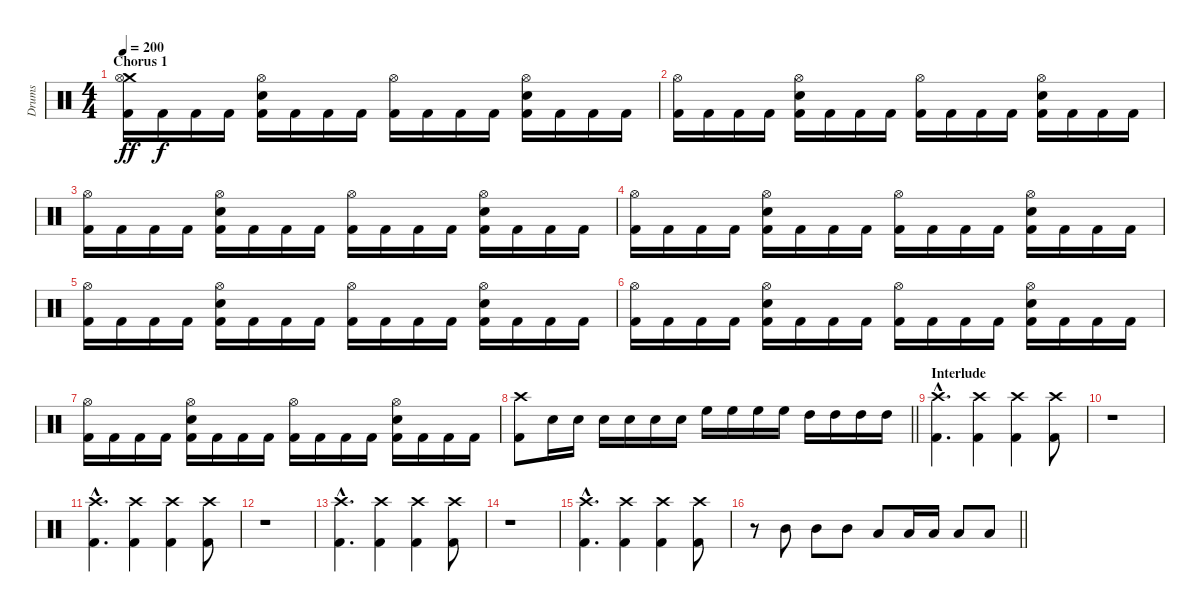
\track ("Drums" "Drums") {instrument percussion}
\staff {score}
\articulation defaults
\ts (4 4)
\section ("" "Chorus 1")
\tempo 200
\clef neutral
\ks c
("Crash medium (hit)" "Hi-Hat (open)" "Kick (hit) 2").16{dy ff} "Kick (hit) 2".16{dy f} "Kick (hit) 2".16 "Kick (hit) 2".16 ("Hi-Hat (open)" "Electric Snare (hit)" "Kick (hit) 2").16 "Kick (hit) 2".16 "Kick (hit) 2".16 "Kick (hit) 2".16 ("Hi-Hat (open)" "Kick (hit) 2").16 "Kick (hit) 2".16 "Kick (hit) 2".16 "Kick (hit) 2".16 ("Hi-Hat (open)" "Electric Snare (hit)" "Kick (hit) 2").16 "Kick (hit) 2".16 "Kick (hit) 2".16 "Kick (hit) 2".16 |
("Hi-Hat (open)" "Kick (hit) 2").16 "Kick (hit) 2".16 "Kick (hit) 2".16 "Kick (hit) 2".16 ("Hi-Hat (open)" "Electric Snare (hit)" "Kick (hit) 2").16 "Kick (hit) 2".16 "Kick (hit) 2".16 "Kick (hit) 2".16 ("Hi-Hat (open)" "Kick (hit) 2").16 "Kick (hit) 2".16 "Kick (hit) 2".16 "Kick (hit) 2".16 ("Hi-Hat (open)" "Electric Snare (hit)" "Kick (hit) 2").16 "Kick (hit) 2".16 "Kick (hit) 2".16 "Kick (hit) 2".16 |
("Hi-Hat (open)" "Kick (hit) 2").16 "Kick (hit) 2".16 "Kick (hit) 2".16 "Kick (hit) 2".16 ("Hi-Hat (open)" "Electric Snare (hit)" "Kick (hit) 2").16 "Kick (hit) 2".16 "Kick (hit) 2".16 "Kick (hit) 2".16 ("Hi-Hat (open)" "Kick (hit) 2").16 "Kick (hit) 2".16 "Kick (hit) 2".16 "Kick (hit) 2".16 ("Hi-Hat (open)" "Electric Snare (hit)" "Kick (hit) 2").16 "Kick (hit) 2".16 "Kick (hit) 2".16 "Kick (hit) 2".16 |
("Hi-Hat (open)" "Kick (hit) 2").16 "Kick (hit) 2".16 "Kick (hit) 2".16 "Kick (hit) 2".16 ("Hi-Hat (open)" "Electric Snare (hit)" "Kick (hit) 2").16 "Kick (hit) 2".16 "Kick (hit) 2".16 "Kick (hit) 2".16 ("Hi-Hat (open)" "Kick (hit) 2").16 "Kick (hit) 2".16 "Kick (hit) 2".16 "Kick (hit) 2".16 ("Hi-Hat (open)" "Electric Snare (hit)" "Kick (hit) 2").16 "Kick (hit) 2".16 "Kick (hit) 2".16 "Kick (hit) 2".16 |
("Hi-Hat (open)" "Kick (hit) 2").16 "Kick (hit) 2".16 "Kick (hit) 2".16 "Kick (hit) 2".16 ("Hi-Hat (open)" "Electric Snare (hit)" "Kick (hit) 2").16 "Kick (hit) 2".16 "Kick (hit) 2".16 "Kick (hit) 2".16 ("Hi-Hat (open)" "Kick (hit) 2").16 "Kick (hit) 2".16 "Kick (hit) 2".16 "Kick (hit) 2".16 ("Hi-Hat (open)" "Electric Snare (hit)" "Kick (hit) 2").16 "Kick (hit) 2".16 "Kick (hit) 2".16 "Kick (hit) 2".16 |
("Hi-Hat (open)" "Kick (hit) 2").16 "Kick (hit) 2".16 "Kick (hit) 2".16 "Kick (hit) 2".16 ("Hi-Hat (open)" "Electric Snare (hit)" "Kick (hit) 2").16 "Kick (hit) 2".16 "Kick (hit) 2".16 "Kick (hit) 2".16 ("Hi-Hat (open)" "Kick (hit) 2").16 "Kick (hit) 2".16 "Kick (hit) 2".16 "Kick (hit) 2".16 ("Hi-Hat (open)" "Electric Snare (hit)" "Kick (hit) 2").16 "Kick (hit) 2".16 "Kick (hit) 2".16 "Kick (hit) 2".16 |
("Hi-Hat (open)" "Kick (hit) 2").16 "Kick (hit) 2".16 "Kick (hit) 2".16 "Kick (hit) 2".16 ("Hi-Hat (open)" "Electric Snare (hit)" "Kick (hit) 2").16 "Kick (hit) 2".16 "Kick (hit) 2".16 "Kick (hit) 2".16 ("Hi-Hat (open)" "Kick (hit) 2").16 "Kick (hit) 2".16 "Kick (hit) 2".16 "Kick (hit) 2".16 ("Hi-Hat (open)" "Electric Snare (hit)" "Kick (hit) 2").16 "Kick (hit) 2".16 "Kick (hit) 2".16 "Kick (hit) 2".16 |
\barLineRight lightlight
("Crash high (hit)" "Kick (hit) 2").8 "Electric Snare (hit)".16 "Electric Snare (hit)".16 "Electric Snare (hit)".16 "Electric Snare (hit)".16 "Electric Snare (hit)".16 "Electric Snare (hit)".16 "High Floor Tom (hit)".16 "High Floor Tom (hit)".16 "High Floor Tom (hit)".16 "High Floor Tom (hit)".16 "High Tom (hit)".16 "High Tom (hit)".16 "High Tom (hit)".16 "High Tom (hit)".16 |
\section ("" "Interlude")
("Crash high (hit)"{hac} "Kick (hit) 2"{hac}).4{d} ("Crash high (hit)" "Kick (hit) 2").4 ("Crash high (hit)" "Kick (hit) 2").4 ("Crash high (hit)" "Kick (hit) 2").8 |
r.1 |
("Crash high (hit)"{hac} "Kick (hit) 2"{hac}).4{d} ("Crash high (hit)" "Kick (hit) 2").4 ("Crash high (hit)" "Kick (hit) 2").4 ("Crash high (hit)" "Kick (hit) 2").8 |
r.1 |
("Crash high (hit)"{hac} "Kick (hit) 2"{hac}).4{d} ("Crash high (hit)" "Kick (hit) 2").4 ("Crash high (hit)" "Kick (hit) 2").4 ("Crash high (hit)" "Kick (hit) 2").8 |
r.1 |
("Crash high (hit)"{hac} "Kick (hit) 2"{hac}).4{d} ("Crash high (hit)" "Kick (hit) 2").4 ("Crash high (hit)" "Kick (hit) 2").4 ("Crash high (hit)" "Kick (hit) 2").8 |
\barLineRight lightlight
r.8 "Mid Tom (hit)".8 "Mid Tom (hit)".8 "Mid Tom (hit)".8 "Low Tom (hit)".8 "Low Tom (hit)".16 "Low Tom (hit)".16 "Low Tom (hit)".8 "Low Tom (hit)".8
